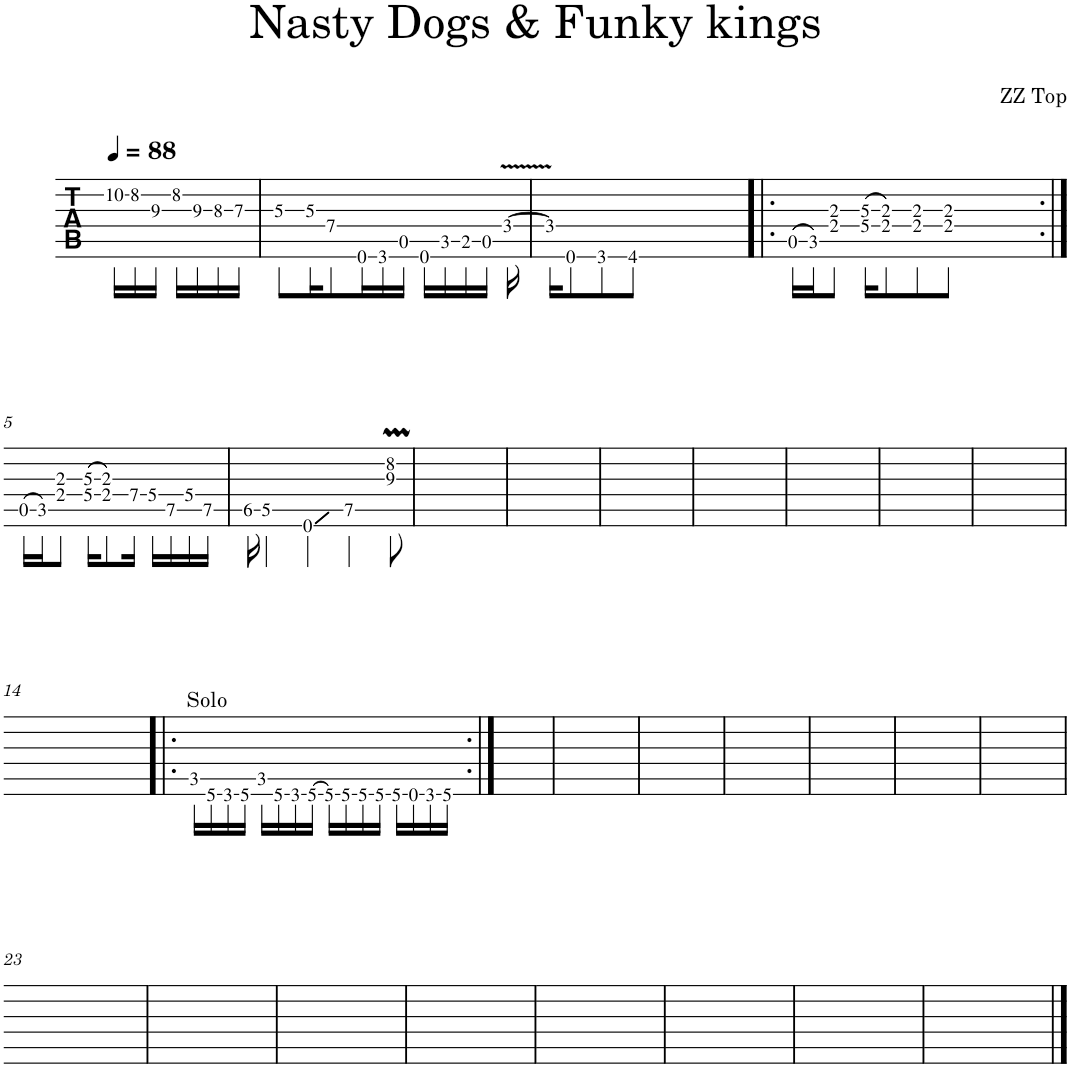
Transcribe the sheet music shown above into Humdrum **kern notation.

**kern
*part1
*staff1
*I"Guitar
*I'Guit.
*stria6
*
*k[]
*M4/4
*MM88
=1
16a\LL
16g\
16e\JJ
16g\LL
16e\
16e-\
16d\JJ
=2
8c\L
16c\K
8A\
16EE\L
16GG\
16AA\JJ
16EE\LL
16C\
16BB\
16AA\JJ
[16F\
=3
16F\KL]
8EE\
8GG\
8GG#\J
16r
2r
=4!|:
(16AA\LL
16C\J)
8E\ 8A\J
(16G\ 16c\KL
8E\ 8A\)
8E\ 8A\
8E\ 8A\J
16r
4r
!!LO:LB:g=z
=5:|!
(16AA\LL
16C\J)
8E\ 8A\J
(16G\ 16c\KL
8E\ 8A\)
16A\Jk
16G\LL
16E\
16G\
16E\JJ
=6
16E-\
4D\
4EE\
4E\
8e\ 8g\
=7
1r
=8
1r
=9
1r
=10
1r
=11
1r
=12
1r
=13
1r
!!LO:LB:g=z
=14
2r
4r
4r
=15!|:
!LO:TX:a:t=Solo
16C\LL
16AA\
16GG\
16AA\JJ
16C\LL
16AA\
16GG\
[16AA\JJ
16AA\LL]
16AA\
16AA\
16AA\JJ
16AA\LL
16EE\
16GG\
16AA\JJ
=16:|!
1r
=17
1r
=18
1r
=19
1r
=20
1r
=21
1r
=22
1r
!!LO:LB:g=z
=23
1r
=24
1r
=25
1r
=26
1r
=27
1r
=28
1r
=29
1r
=30
1r
==
*-
